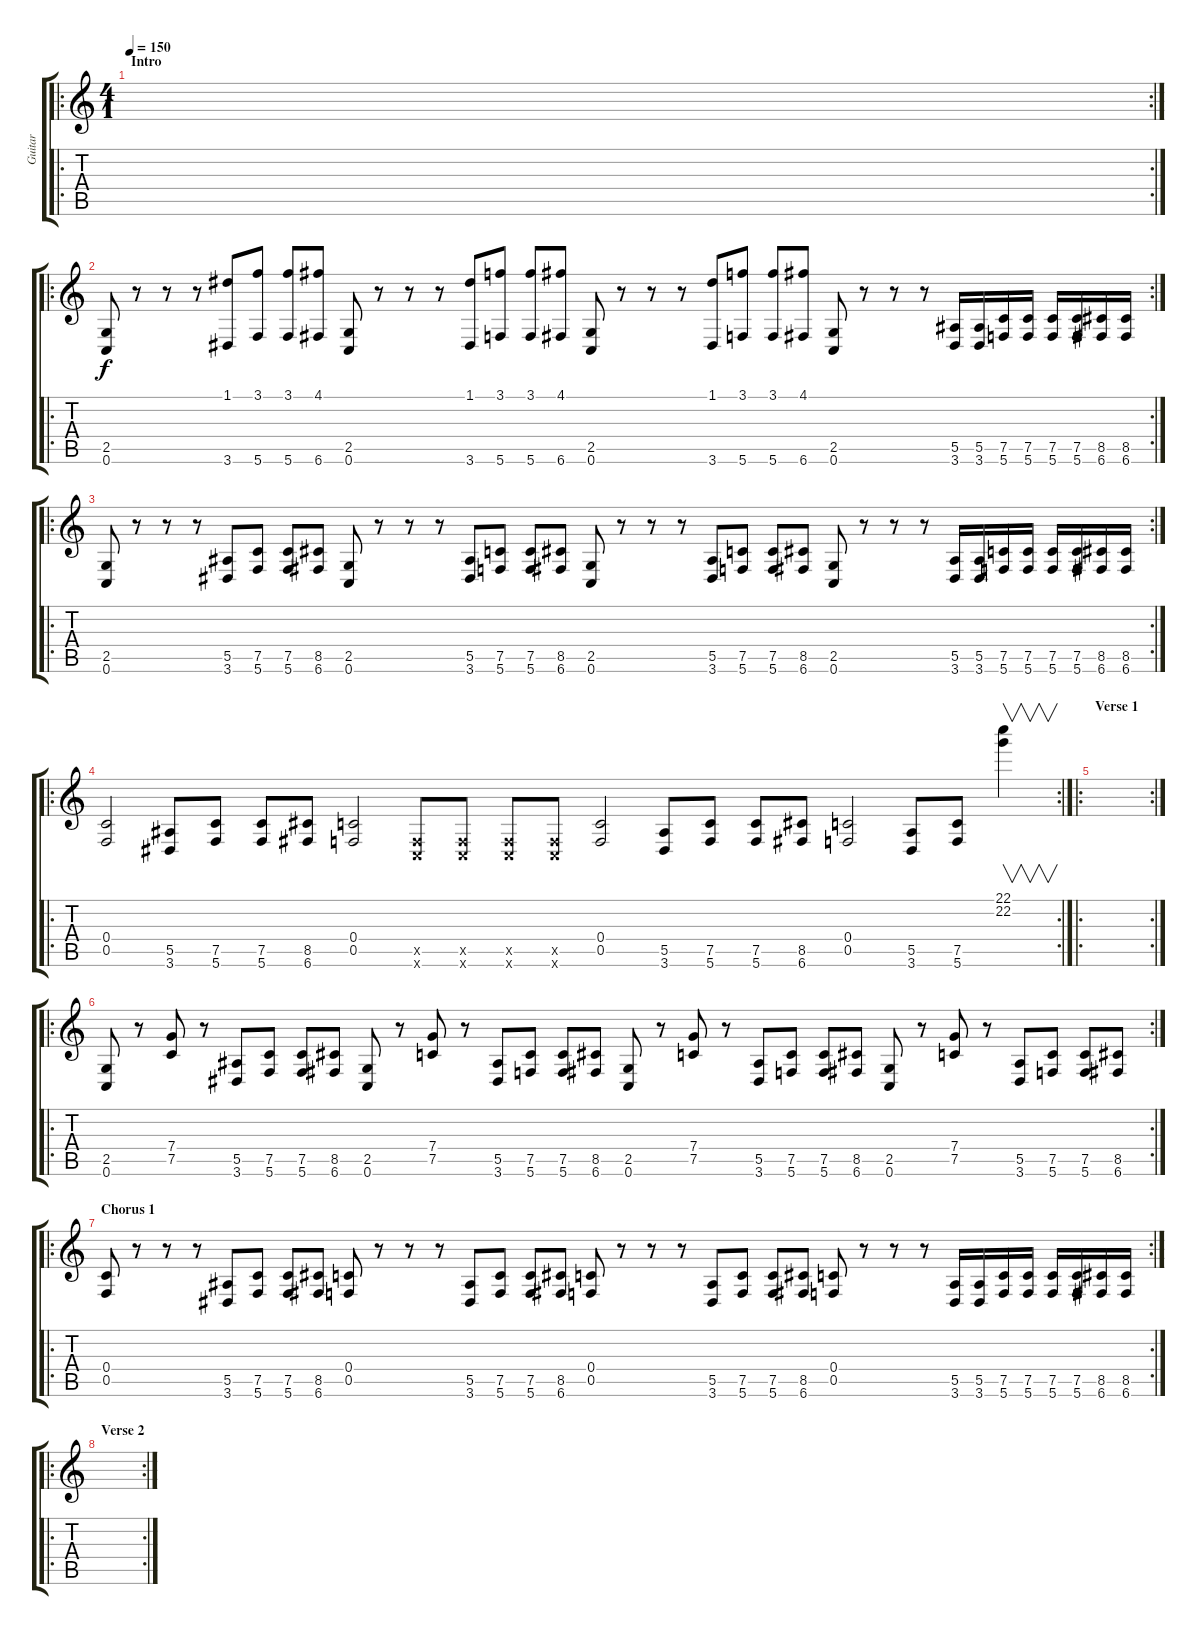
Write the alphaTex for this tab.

\track ("Guitar" "Guitar") {instrument distortionguitar}
\staff {score tabs}
\tuning (D4 A3 F3 C3 F2 C2) {hide}
\ro
\rc 2
\ts (4 1)
\section ("" "Intro")
\tempo 150
\clef g2
\ks c
|
\ro
\rc 2
(2.5 0.6).8 r.8 r.8 r.8 (1.1 3.6).8 (3.1 5.6).8 (3.1 5.6).8 (4.1 6.6).8 (2.5 0.6).8 r.8 r.8 r.8 (1.1 3.6).8 (3.1 5.6).8 (3.1 5.6).8 (4.1 6.6).8 (2.5 0.6).8 r.8 r.8 r.8 (1.1 3.6).8 (3.1 5.6).8 (3.1 5.6).8 (4.1 6.6).8 (2.5 0.6).8 r.8 r.8 r.8 (5.5 3.6).16 (5.5 3.6).16 (7.5 5.6).16 (7.5 5.6).16 (7.5 5.6).16 (7.5 5.6).16 (8.5 6.6).16 (8.5 6.6).16 |
\ro
\rc 2
(2.5 0.6).8 r.8 r.8 r.8 (5.5 3.6).8 (7.5 5.6).8 (7.5 5.6).8 (8.5 6.6).8 (2.5 0.6).8 r.8 r.8 r.8 (5.5 3.6).8 (7.5 5.6).8 (7.5 5.6).8 (8.5 6.6).8 (2.5 0.6).8 r.8 r.8 r.8 (5.5 3.6).8 (7.5 5.6).8 (7.5 5.6).8 (8.5 6.6).8 (2.5 0.6).8 r.8 r.8 r.8 (5.5 3.6).16 (5.5 3.6).16 (7.5 5.6).16 (7.5 5.6).16 (7.5 5.6).16 (7.5 5.6).16 (8.5 6.6).16 (8.5 6.6).16 |
\ro
\rc 2
(0.4 0.5).2 (5.5 3.6).8 (7.5 5.6).8 (7.5 5.6).8 (8.5 6.6).8 (0.4 0.5).2 (0.5{x} 0.6{x}).8 (0.5{x} 0.6{x}).8 (0.5{x} 0.6{x}).8 (0.5{x} 0.6{x}).8 (0.4 0.5).2 (5.5 3.6).8 (7.5 5.6).8 (7.5 5.6).8 (8.5 6.6).8 (0.4 0.5).2 (5.5 3.6).8 (7.5 5.6).8 (22.1 22.2).4{v} |
\ro
\rc 2
\section ("" "Verse 1")
|
\ro
\rc 2
(2.5 0.6).8 r.8 (7.4 7.5).8 r.8 (5.5 3.6).8 (7.5 5.6).8 (7.5 5.6).8 (8.5 6.6).8 (2.5 0.6).8 r.8 (7.4 7.5).8 r.8 (5.5 3.6).8 (7.5 5.6).8 (7.5 5.6).8 (8.5 6.6).8 (2.5 0.6).8 r.8 (7.4 7.5).8 r.8 (5.5 3.6).8 (7.5 5.6).8 (7.5 5.6).8 (8.5 6.6).8 (2.5 0.6).8 r.8 (7.4 7.5).8 r.8 (5.5 3.6).8 (7.5 5.6).8 (7.5 5.6).8 (8.5 6.6).8 |
\ro
\rc 2
\section ("" "Chorus 1")
(0.4 0.5).8 r.8 r.8 r.8 (5.5 3.6).8 (7.5 5.6).8 (7.5 5.6).8 (8.5 6.6).8 (0.4 0.5).8 r.8 r.8 r.8 (5.5 3.6).8 (7.5 5.6).8 (7.5 5.6).8 (8.5 6.6).8 (0.4 0.5).8 r.8 r.8 r.8 (5.5 3.6).8 (7.5 5.6).8 (7.5 5.6).8 (8.5 6.6).8 (0.4 0.5).8 r.8 r.8 r.8 (5.5 3.6).16 (5.5 3.6).16 (7.5 5.6).16 (7.5 5.6).16 (7.5 5.6).16 (7.5 5.6).16 (8.5 6.6).16 (8.5 6.6).16 |
\ro
\rc 2
\section ("" "Verse 2")
